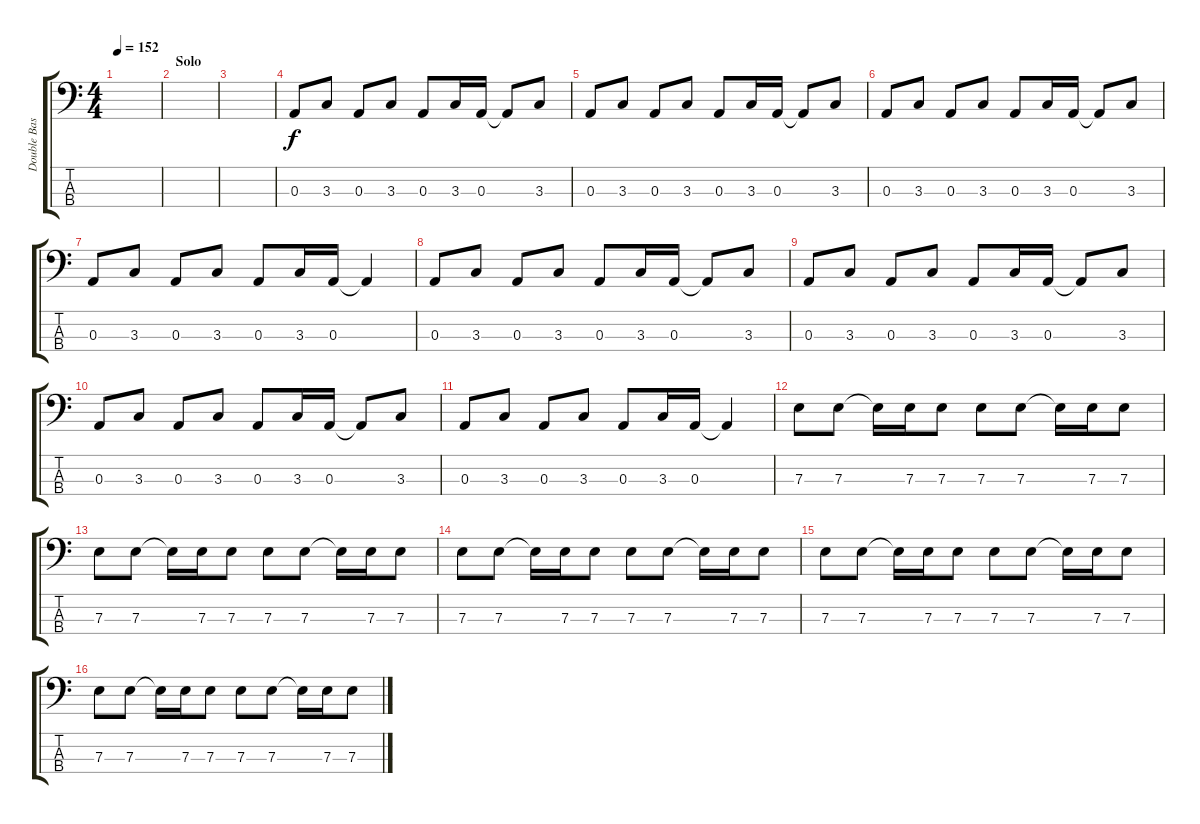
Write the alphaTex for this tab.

\track ("Double Bass" "Double Bas") {instrument electricbassfinger}
\staff {score tabs}
\tuning (G2 D2 A1 E1) {hide}
\ts (4 4)
\tempo 152
\clef f4
\ks c
|
\section ("" "Solo")
|
|
0.3.8 3.3.8 0.3.8 3.3.8 0.3.8 3.3.16 0.3.16 0.3{t}.8 3.3.8 |
0.3.8 3.3.8 0.3.8 3.3.8 0.3.8 3.3.16 0.3.16 0.3{t}.8 3.3.8 |
0.3.8 3.3.8 0.3.8 3.3.8 0.3.8 3.3.16 0.3.16 0.3{t}.8 3.3.8 |
0.3.8 3.3.8 0.3.8 3.3.8 0.3.8 3.3.16 0.3.16 0.3{t}.4 |
0.3.8 3.3.8 0.3.8 3.3.8 0.3.8 3.3.16 0.3.16 0.3{t}.8 3.3.8 |
0.3.8 3.3.8 0.3.8 3.3.8 0.3.8 3.3.16 0.3.16 0.3{t}.8 3.3.8 |
0.3.8 3.3.8 0.3.8 3.3.8 0.3.8 3.3.16 0.3.16 0.3{t}.8 3.3.8 |
0.3.8 3.3.8 0.3.8 3.3.8 0.3.8 3.3.16 0.3.16 0.3{t}.4 |
7.3.8 7.3.8 7.3{t}.16 7.3.16 7.3.8 7.3.8 7.3.8 7.3{t}.16 7.3.16 7.3.8 |
7.3.8 7.3.8 7.3{t}.16 7.3.16 7.3.8 7.3.8 7.3.8 7.3{t}.16 7.3.16 7.3.8 |
7.3.8 7.3.8 7.3{t}.16 7.3.16 7.3.8 7.3.8 7.3.8 7.3{t}.16 7.3.16 7.3.8 |
7.3.8 7.3.8 7.3{t}.16 7.3.16 7.3.8 7.3.8 7.3.8 7.3{t}.16 7.3.16 7.3.8 |
7.3.8 7.3.8 7.3{t}.16 7.3.16 7.3.8 7.3.8 7.3.8 7.3{t}.16 7.3.16 7.3.8
